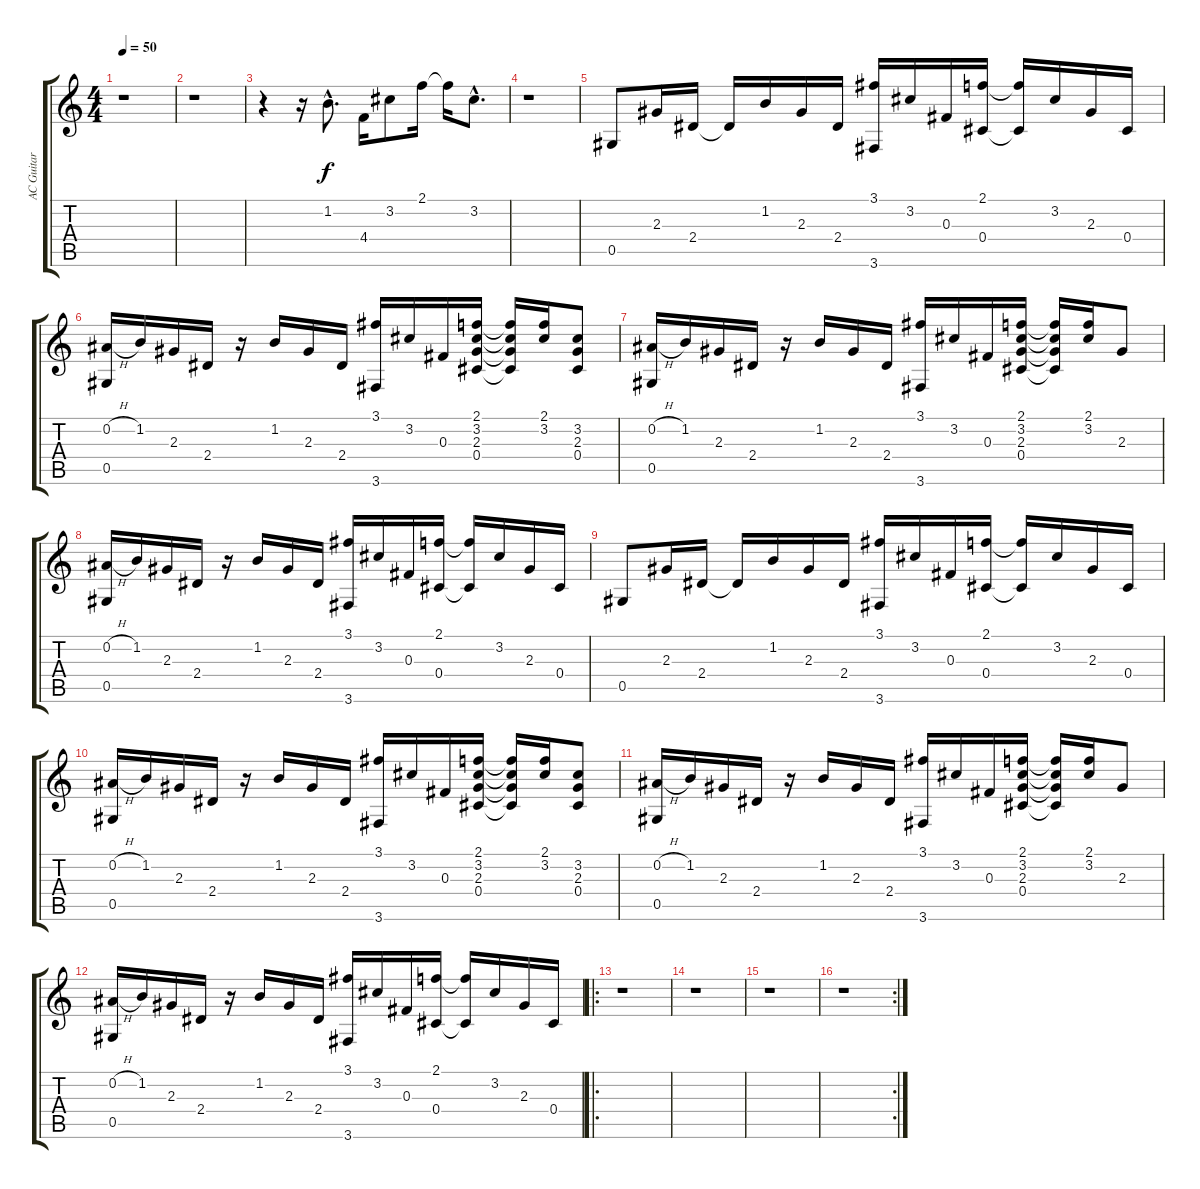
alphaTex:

\track ("AC Guitar 3" "AC Guitar ") {instrument acousticguitarsteel}
\staff {score tabs}
\tuning (Eb4 Bb3 Gb3 Db3 Ab2 Eb2) {hide}
\ts (4 4)
\tempo 50
\clef g2
\ks c
r.1{dy f instrument acousticguitarsteel} |
r.1 |
r.4 r.16 1.2{hac}.8{d} 4.4.16 3.2.8 2.1.16 2.1{t}.16 3.2{hac}.8{d} |
r.1 |
0.5.8 2.3.16 2.4.16 2.4{t}.16 1.2.16 2.3.16 2.4.16 (3.1 3.6).16 3.2.16 0.3.16 (2.1 0.4).16 (2.1{t} 0.4{t}).16 3.2.16 2.3.16 0.4.16 |
(0.2{h} 0.5).16 1.2.16 2.3.16 2.4.16 r.16 1.2.16 2.3.16 2.4.16 (3.1 3.6).16 3.2.16 0.3.16 (2.1 3.2 2.3 0.4).16 (2.1{t} 3.2{t} 2.3{t} 0.4{t}).16 (2.1 3.2).16 (3.2 2.3 0.4).8 |
(0.2{h} 0.5).16 1.2.16 2.3.16 2.4.16 r.16 1.2.16 2.3.16 2.4.16 (3.1 3.6).16 3.2.16 0.3.16 (2.1 3.2 2.3 0.4).16 (2.1{t} 3.2{t} 2.3{t} 0.4{t}).16 (2.1 3.2).16 2.3.8 |
(0.2{h} 0.5).16 1.2.16 2.3.16 2.4.16 r.16 1.2.16 2.3.16 2.4.16 (3.1 3.6).16 3.2.16 0.3.16 (2.1 0.4).16 (2.1{t} 0.4{t}).16 3.2.16 2.3.16 0.4.16 |
0.5.8 2.3.16 2.4.16 2.4{t}.16 1.2.16 2.3.16 2.4.16 (3.1 3.6).16 3.2.16 0.3.16 (2.1 0.4).16 (2.1{t} 0.4{t}).16 3.2.16 2.3.16 0.4.16 |
(0.2{h} 0.5).16 1.2.16 2.3.16 2.4.16 r.16 1.2.16 2.3.16 2.4.16 (3.1 3.6).16 3.2.16 0.3.16 (2.1 3.2 2.3 0.4).16 (2.1{t} 3.2{t} 2.3{t} 0.4{t}).16 (2.1 3.2).16 (3.2 2.3 0.4).8 |
(0.2{h} 0.5).16 1.2.16 2.3.16 2.4.16 r.16 1.2.16 2.3.16 2.4.16 (3.1 3.6).16 3.2.16 0.3.16 (2.1 3.2 2.3 0.4).16 (2.1{t} 3.2{t} 2.3{t} 0.4{t}).16 (2.1 3.2).16 2.3.8 |
(0.2{h} 0.5).16 1.2.16 2.3.16 2.4.16 r.16 1.2.16 2.3.16 2.4.16 (3.1 3.6).16 3.2.16 0.3.16 (2.1 0.4).16 (2.1{t} 0.4{t}).16 3.2.16 2.3.16 0.4.16 |
\ro
r.1 |
r.1 |
r.1 |
\rc 2
r.1
